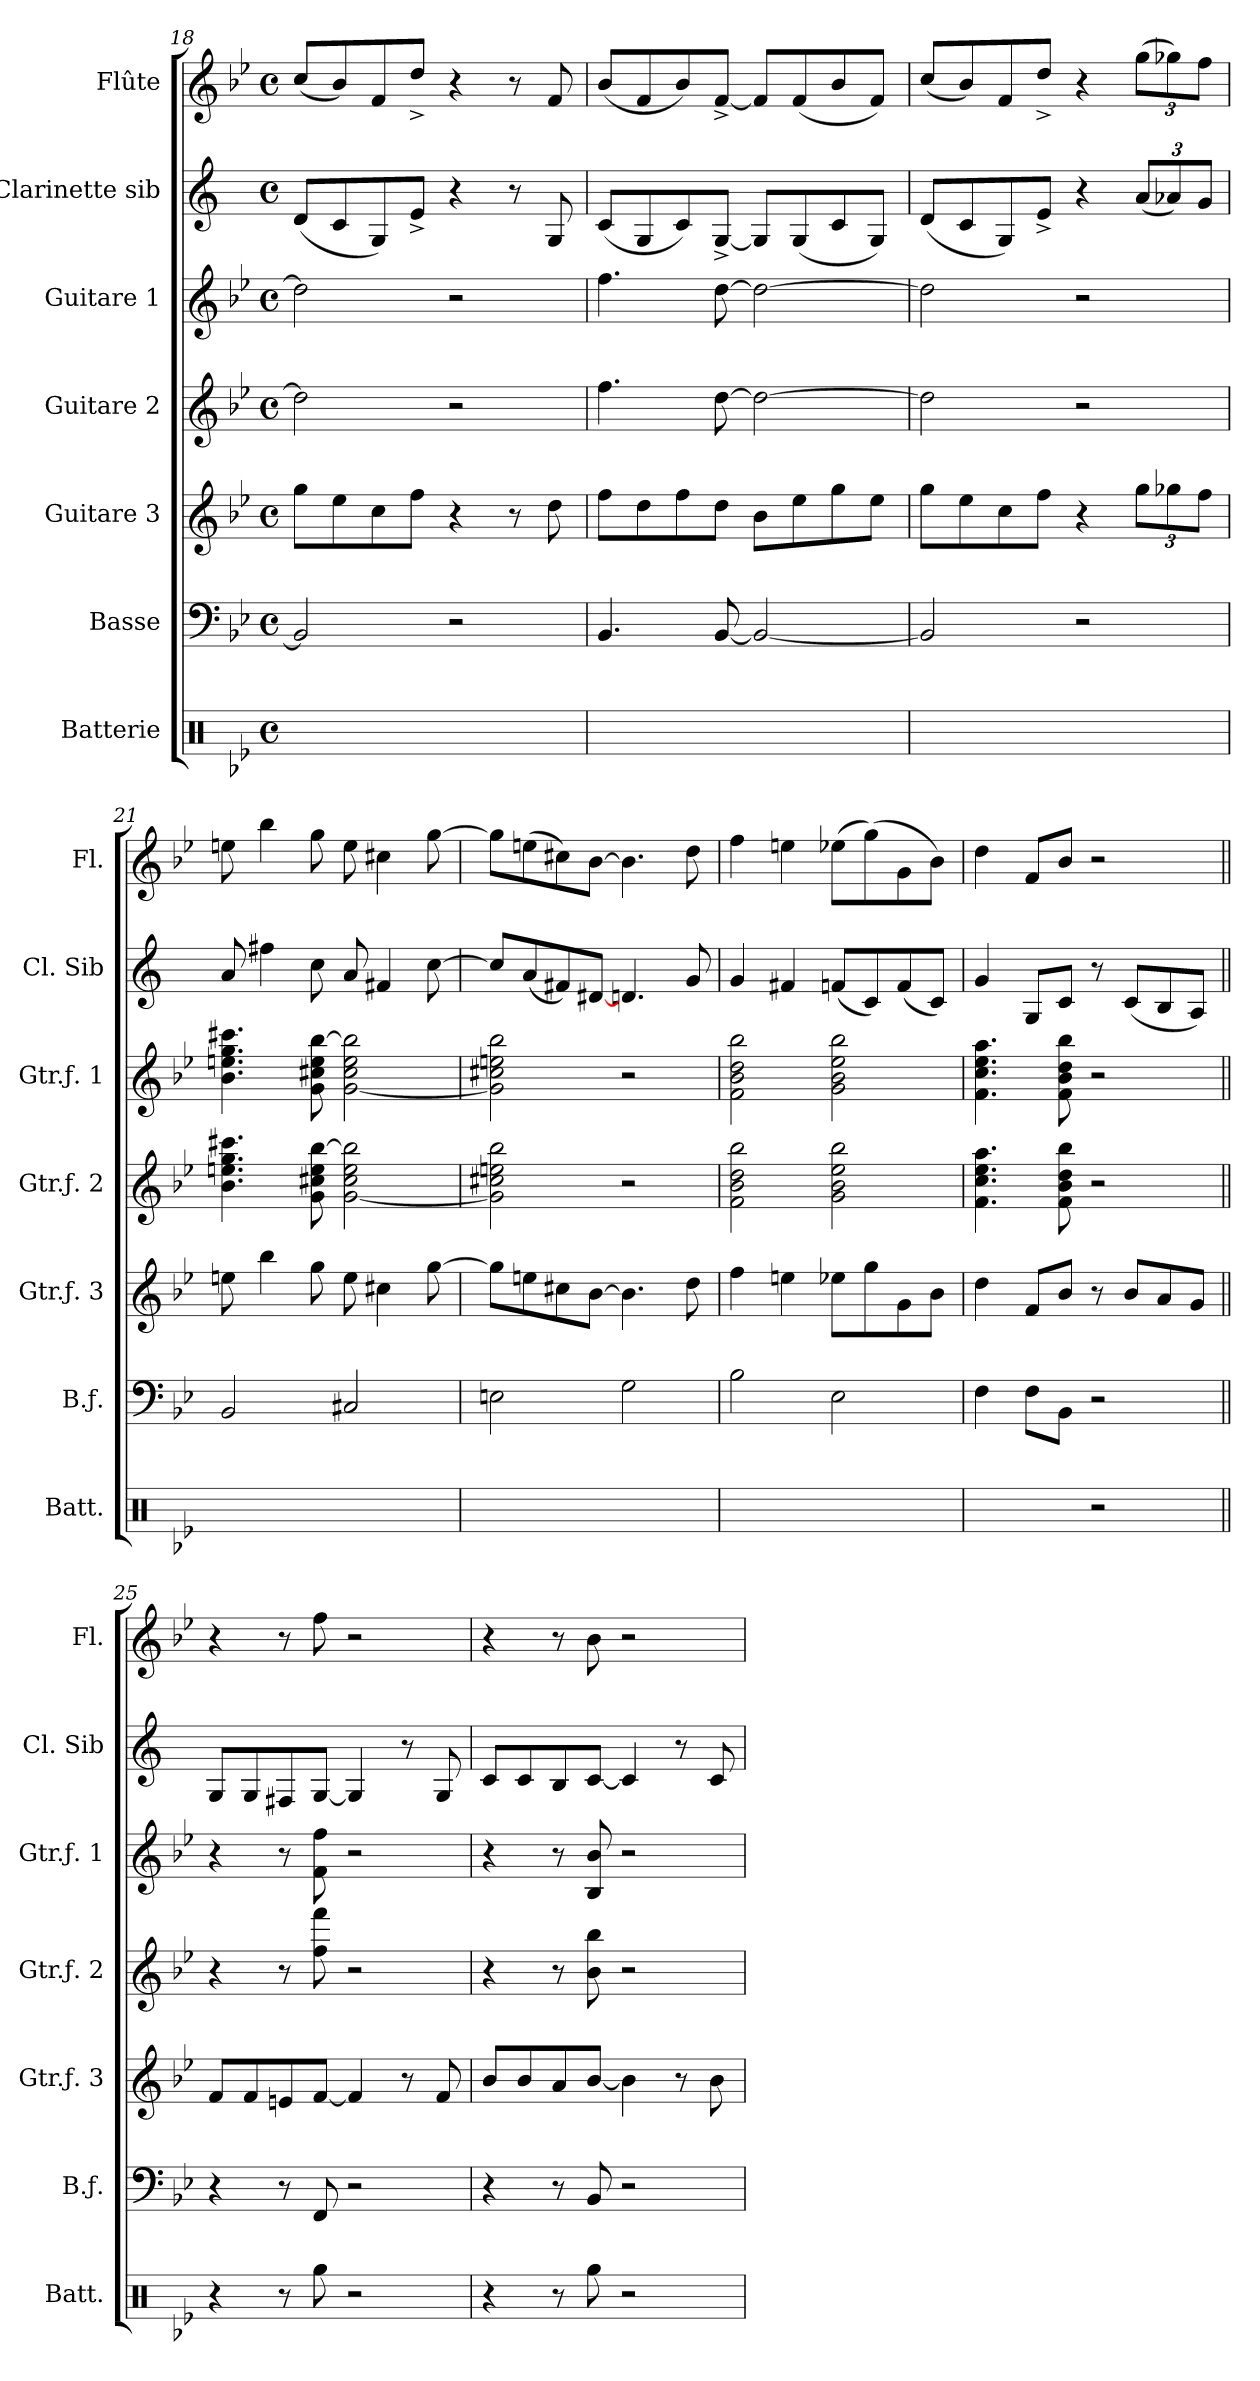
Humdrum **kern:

**kern	**kern	**kern	**kern	**kern	**kern	**kern
*part7	*part6	*part5	*part4	*part3	*part2	*part1
*staff7	*staff6	*staff5	*staff4	*staff3	*staff2	*staff1
*I"Batterie	*I"Basse	*I"Guitare  3	*I"Guitare  2	*I"Guitare  1	*I"Clarinette sib	*I"Flûte
*I'Batt.	*I'B.ƒ.	*I'Gtr.ƒ. 3	*I'Gtr.ƒ. 2	*I'Gtr.ƒ. 1	*I'Cl. Sib	*I'Fl.
*clefX	*clefF4	*clefG2	*clefG2	*clefG2	*clefG2	*clefG2
*	*ITrd7c12	*ITrd7c12	*ITrd7c12	*ITrd7c12	*ITrd1c2	*
*k[b-e-]	*k[b-e-]	*k[b-e-]	*k[b-e-]	*k[b-e-]	*k[b-e-]	*k[b-e-]
*B-:	*B-:	*B-:	*B-:	*B-:	*B-:	*B-:
*M4/4	*M4/4	*M4/4	*M4/4	*M4/4	*M4/4	*M4/4
*met(c)	*met(c)	*met(c)	*met(c)	*met(c)	*met(c)	*met(c)
=18	=18	=18	=18	=18	=18	=18
1Rffyy	2BBB-/]	8g\L	2d\]	2d\]	(<8c/L	(<8cc/L
.	.	8e-\	.	.	8B-/	8b-/)
.	.	8c\	.	.	8F/)	8f/
.	.	8f\J	.	.	8d^</J	8dd^</J
.	2r	4r	2r	2r	4r	4r
.	.	8r	.	.	8r	8r
.	.	8d\	.	.	8F/	8f/
=19	=19	=19	=19	=19	=19	=19
1Rffyy	4.BBB-/	8f\L	4.f\	4.f\	(<8B-/L	(<8b-/L
.	.	8d\	.	.	8F/	8f/
.	.	8f\	.	.	8B-/)	8b-/)
.	[8BBB-/	8d\J	[8d\	[8d\	[8F^</J	[8f^</J
.	2BBB-/_	8B-\L	2d\_	2d\_	8F/L]	8f/L]
.	.	8e-\	.	.	(<8F/	(<8f/
.	.	8g\	.	.	8B-/	8b-/
.	.	8e-\J	.	.	8F/J)	8f/J)
=20	=20	=20	=20	=20	=20	=20
1Rffyy	2BBB-/]	8g\L	2d\]	2d\]	(<8c/L	(<8cc/L
.	.	8e-\	.	.	8B-/	8b-/)
.	.	8c\	.	.	8F/)	8f/
.	.	8f\J	.	.	8d^</J	8dd^</J
.	2r	4r	2r	2r	4r	4r
.	.	12g\L	.	.	(<12g/L	(>12gg\L
.	.	12g-X\	.	.	12g-X/)	12gg-X\)
.	.	12f\J	.	.	12f/J	12ff\J
!!LO:PB:g=z
=21	=21	=21	=21	=21	=21	=21
1Rffyy	2BBB-/	8en\	4.B-\ 4.en\ 4.g\ 4.cc#X\	4.B-\ 4.en\ 4.g\ 4.cc#X\	8g/	8een\
.	.	4b-\	.	.	4een\	4bb-\
.	.	8g\	8G\ 8c#X\ 8e\ [8b-\	8G\ 8c#X\ 8e\ [8b-\	8b-\	8gg\
.	2CC#X/	8e\	[2G\ 2c#\ 2e\ 2b-\]	[2G\ 2c#\ 2e\ 2b-\]	8g/	8ee\
.	.	4c#X\	.	.	4en/	4cc#X\
.	.	[8g\	.	.	[8b-\	[8gg\
=22	=22	=22	=22	=22	=22	=22
1Rffyy	2EEn\	8g\L]	2G\] 2c#X\ 2en\ 2b-\	2G\] 2c#X\ 2en\ 2b-\	8b-/L]	8gg\L]
.	.	8en\	.	.	(<8g/	(>8een\
.	.	8c#X\	.	.	8en/)	8cc#X\)
.	.	[8B-\J	.	.	[8c#X/J	[8b-\J
.	2GG\	4.B-\]	2r	2r	4.c/	4.b-\]
.	.	8d\	.	.	8f/	8dd\
=23	=23	=23	=23	=23	=23	=23
1Rffyy	2BB-\	4f\	2F\ 2B-\ 2d\ 2b-\	2F\ 2B-\ 2d\ 2b-\	4f/	4ff\
.	.	4en\	.	.	4en/	4een\
.	2EE-\	8e-X\L	2G\ 2B-\ 2e-\ 2b-\	2G\ 2B-\ 2e-\ 2b-\	(<8e-X/L	(>8ee-X\L
.	.	8g\	.	.	8B-/)	(>8gg\)
.	.	8G\	.	.	(<8e-/	8g\
.	.	8B-\J	.	.	8B-/J)	8b-\J)
=24	=24	=24	=24	=24	=24	=24
2Rff\yy	4FF\	4d\	4.F\ 4.c\ 4.e-\ 4.a\	4.F\ 4.c\ 4.e-\ 4.a\	4f/	4dd\
.	8FF\L	8F/L	.	.	8F/L	8f/L
.	8BBB-\J	8B-/J	8F\ 8B-\ 8d\ 8b-\	8F\ 8B-\ 8d\ 8b-\	8B-/J	8b-/J
2r	2r	8r	2r	2r	8r	2r
.	.	8B-/L	.	.	(<8B-/L	.
.	.	8A/	.	.	8A/	.
.	.	8G/J	.	.	8G/J)	.
!!LO:PB:g=z
=25||	=25||	=25||	=25||	=25||	=25||	=25||
4r	4r	8F/L	4r	4r	8F/L	4r
.	.	8F/	.	.	8F/	.
8r	8r	8En/	8r	8r	8En/	8r
8Rgg\	8FFF/	[8F/J	8f\ 8ff\	8F\ 8f\	[8F/J	8ff\
2r	2r	4F/]	2r	2r	4F/]	2r
.	.	8r	.	.	8r	.
.	.	8F/	.	.	8F/	.
=26	=26	=26	=26	=26	=26	=26
4r	4r	8B-/L	4r	4r	8B-/L	4r
.	.	8B-/	.	.	8B-/	.
8r	8r	8A/	8r	8r	8A/	8r
8Rgg\	8BBB-/	[8B-/J	8B-\ 8b-\	8BB-/ 8B-/	[8B-/J	8b-\
2r	2r	4B-\]	2r	2r	4B-/]	2r
.	.	8r	.	.	8r	.
.	.	8B-\	.	.	8B-/	.
=	=	=	=	=	=	=
*-	*-	*-	*-	*-	*-	*-
